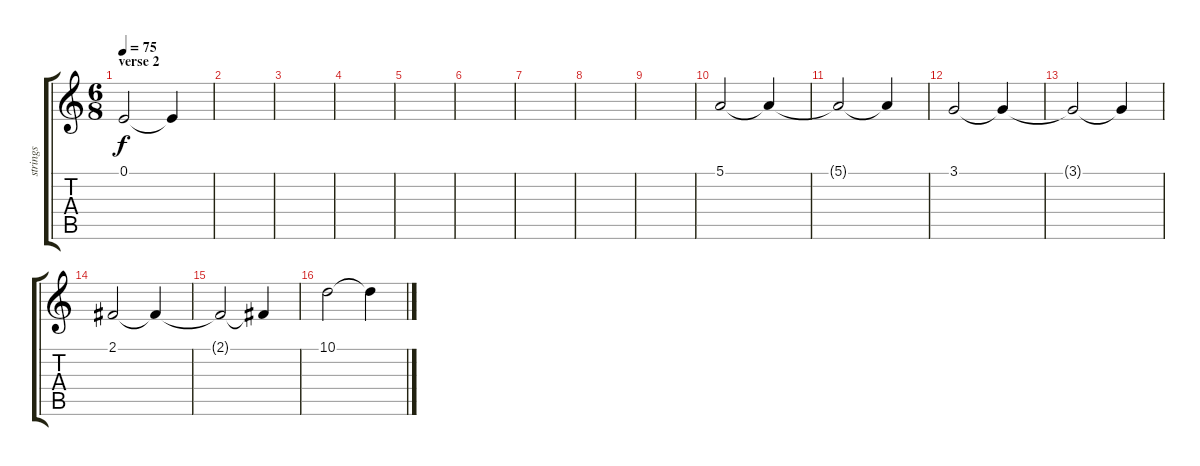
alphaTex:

\track ("strings" "strings") {instrument stringensemble1}
\staff {score tabs}
\tuning (E4 B3 G3 D3 A2 E2) {hide}
\ts (6 8)
\section ("" "verse 2")
\tempo 75
\clef g2
\ks c
0.1{t}.2{dy f} 0.1{t}.4 |
|
|
|
|
|
|
|
|
5.1.2 5.1{t}.4 |
5.1{t}.2 5.1{t}.4 |
3.1.2 3.1{t}.4 |
3.1{t}.2 3.1{t}.4 |
2.1.2 2.1{t}.4 |
2.1{t}.2 2.1{t}.4 |
10.1.2 10.1{t}.4
